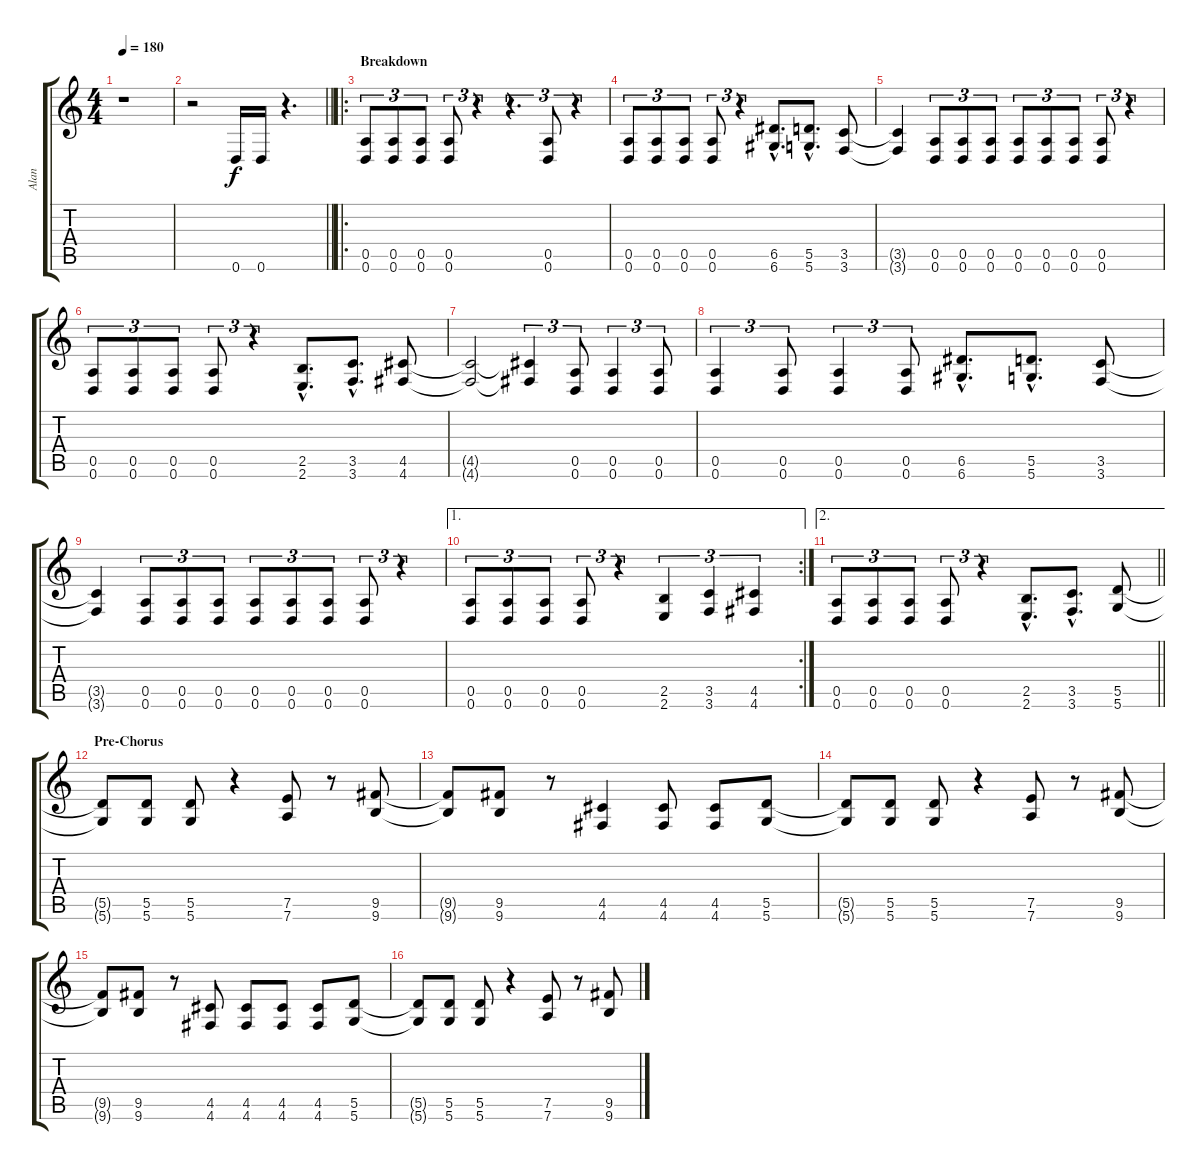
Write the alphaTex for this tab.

\track ("Alan" "Alan") {instrument distortionguitar}
\staff {score tabs}
\tuning (E4 B3 G3 D3 A2 D2) {hide}
\ts (4 4)
\tempo 180
\clef g2
\ks c
r.1{dy f} |
\barLineRight lightlight
r.2{balance 0} 0.6.16 0.6.16 r.4{d} |
\ro
\section ("" "Breakdown")
(0.5 0.6).8{tu (3 2) balance 8} (0.5 0.6).8{tu (3 2)} (0.5 0.6).8{tu (3 2)} (0.5 0.6).8{tu (3 2)} r.4{tu (3 2)} r.4{d tu (3 2)} (0.5 0.6).8{tu (3 2)} r.4{tu (3 2)} |
(0.5 0.6).8{tu (3 2)} (0.5 0.6).8{tu (3 2)} (0.5 0.6).8{tu (3 2)} (0.5 0.6).8{tu (3 2)} r.4{tu (3 2)} (6.5{hac} 6.6{hac}).8{d} (5.5{hac} 5.6{hac}).8{d} (3.5 3.6).8 |
(3.5{t} 3.6{t}).4 (0.5 0.6).8{tu (3 2)} (0.5 0.6).8{tu (3 2)} (0.5 0.6).8{tu (3 2)} (0.5 0.6).8{tu (3 2)} (0.5 0.6).8{tu (3 2)} (0.5 0.6).8{tu (3 2)} (0.5 0.6).8{tu (3 2)} r.4{tu (3 2)} |
(0.5 0.6).8{tu (3 2)} (0.5 0.6).8{tu (3 2)} (0.5 0.6).8{tu (3 2)} (0.5 0.6).8{tu (3 2)} r.4{tu (3 2)} (2.5{hac} 2.6{hac}).8{d} (3.5{hac} 3.6{hac}).8{d} (4.5 4.6).8 |
(4.5{t} 4.6{t}).2 (4.5{t} 4.6{t}).4{tu (3 2)} (0.5 0.6).8{tu (3 2)} (0.5 0.6).4{tu (3 2)} (0.5 0.6).8{tu (3 2)} |
(0.5 0.6).4{tu (3 2)} (0.5 0.6).8{tu (3 2)} (0.5 0.6).4{tu (3 2)} (0.5 0.6).8{tu (3 2)} (6.5{hac} 6.6{hac}).8{d} (5.5{hac} 5.6{hac}).8{d} (3.5 3.6).8 |
(3.5{t} 3.6{t}).4 (0.5 0.6).8{tu (3 2)} (0.5 0.6).8{tu (3 2)} (0.5 0.6).8{tu (3 2)} (0.5 0.6).8{tu (3 2)} (0.5 0.6).8{tu (3 2)} (0.5 0.6).8{tu (3 2)} (0.5 0.6).8{tu (3 2)} r.4{tu (3 2)} |
\ae 1
\rc 2
(0.5 0.6).8{tu (3 2)} (0.5 0.6).8{tu (3 2)} (0.5 0.6).8{tu (3 2)} (0.5 0.6).8{tu (3 2)} r.4{tu (3 2)} (2.5 2.6).4{tu (3 2)} (3.5 3.6).4{tu (3 2)} (4.5 4.6).4{tu (3 2)} |
\ae 2
\barLineRight lightlight
(0.5 0.6).8{tu (3 2)} (0.5 0.6).8{tu (3 2)} (0.5 0.6).8{tu (3 2)} (0.5 0.6).8{tu (3 2)} r.4{tu (3 2)} (2.5{hac} 2.6{hac}).8{d} (3.5{hac} 3.6{hac}).8{d} (5.5 5.6).8 |
\section ("" "Pre-Chorus")
(5.5{t} 5.6{t}).8 (5.5 5.6).8 (5.5 5.6).8 r.4 (7.5 7.6).8 r.8 (9.5 9.6).8 |
(9.5{t} 9.6{t}).8 (9.5 9.6).8 r.8 (4.5 4.6).4 (4.5 4.6).8 (4.5 4.6).8 (5.5 5.6).8 |
(5.5{t} 5.6{t}).8 (5.5 5.6).8 (5.5 5.6).8 r.4 (7.5 7.6).8 r.8 (9.5 9.6).8 |
(9.5{t} 9.6{t}).8 (9.5 9.6).8 r.8 (4.5 4.6).8 (4.5 4.6).8 (4.5 4.6).8 (4.5 4.6).8 (5.5 5.6).8 |
(5.5{t} 5.6{t}).8 (5.5 5.6).8 (5.5 5.6).8 r.4 (7.5 7.6).8 r.8 (9.5 9.6).8
